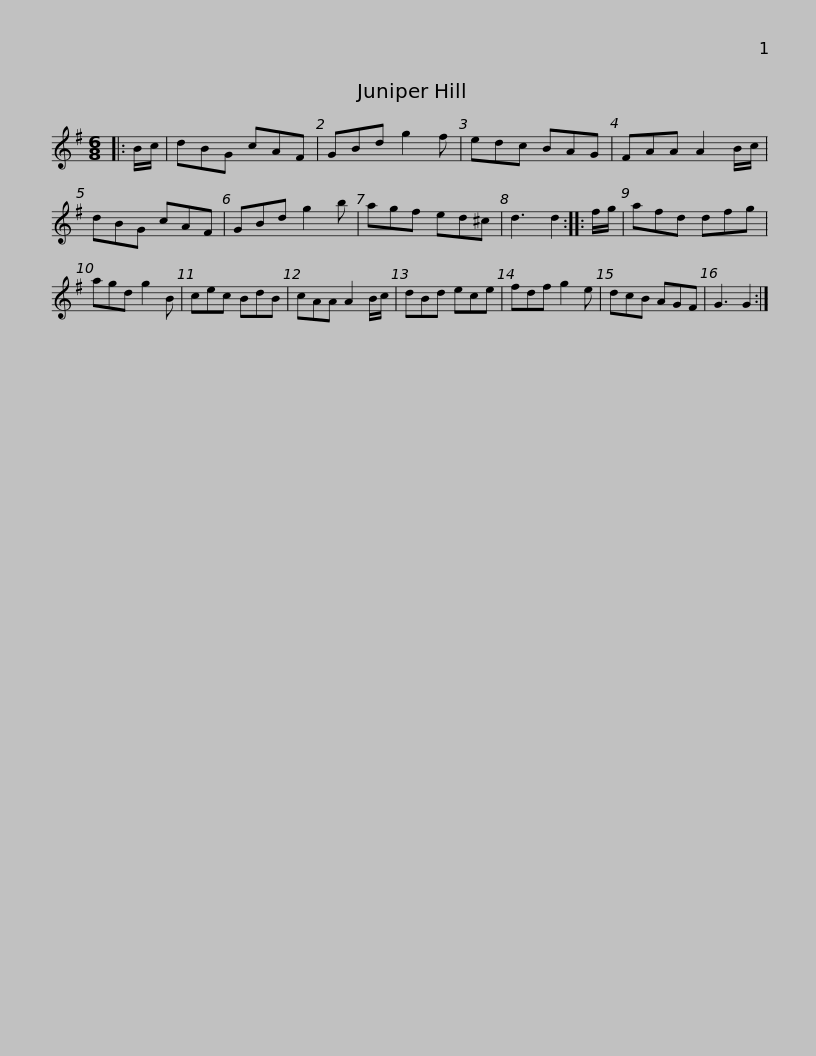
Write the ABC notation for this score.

X:1
L:1/8
M:6/8
I:linebreak $
K:G
V:1 treble
V:1
|: B/c/ | dBG cAF | GBd g2 f | edc BAG | FAA A2 B/c/ | %5
 dBG cAF | GBd g2 b | agf ed^c |$ d3 d2 :: f/g/ | %10
 afd dfg | agd g2 B | cec BdB | cAA A2 B/c/ | dBd ece | %15
 fdf g2 e |$ dcB AGF | G3 G2 :| %18
